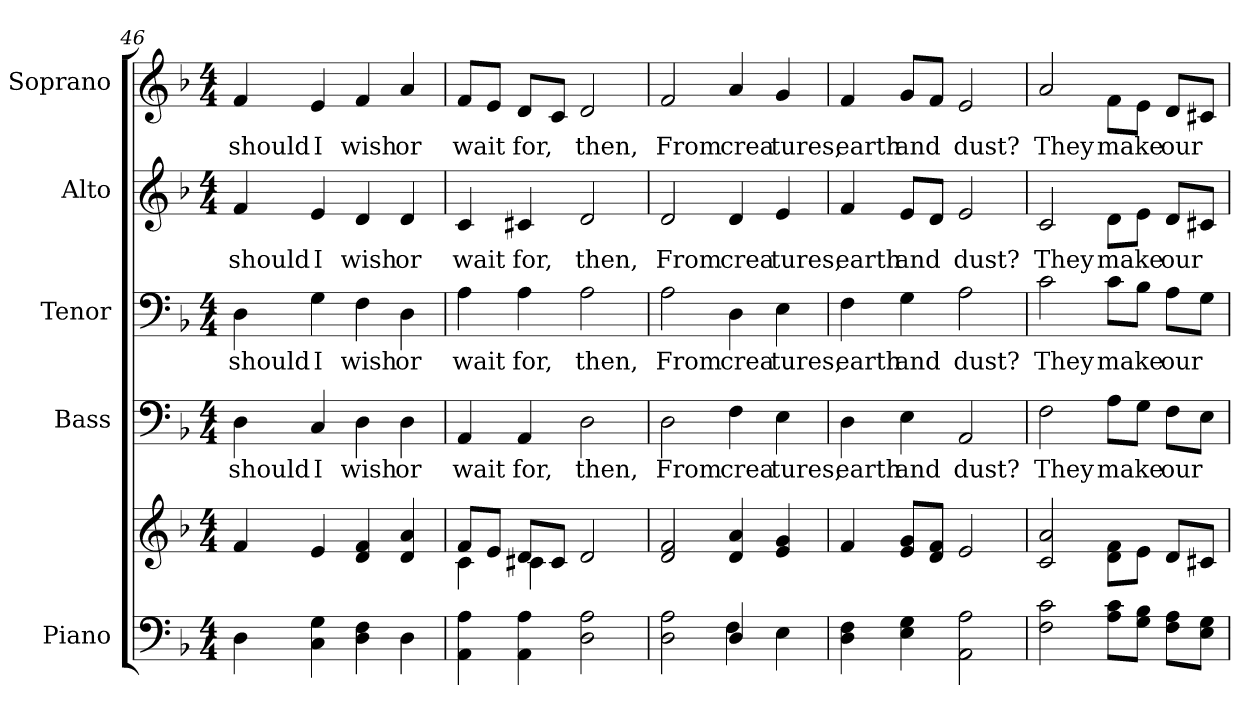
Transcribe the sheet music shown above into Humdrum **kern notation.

**kern	**kern	**kern	**text	**kern	**text	**kern	**text	**kern	**text
*part5	*part5	*part4	*part4	*part3	*part3	*part2	*part2	*part1	*part1
*staff6	*staff5	*staff4	*staff4	*staff3	*staff3	*staff2	*staff2	*staff1	*staff1
*I"Piano	*	*I"Bass	*	*I"Tenor	*	*I"Alto	*	*I"Soprano	*
*I'Pno.	*	*I'B.	*	*I'T.	*	*I'A.	*	*I'S.	*
*clefF4	*clefG2	*clefF4	*	*clefF4	*	*clefG2	*	*clefG2	*
*k[b-]	*k[b-]	*k[b-]	*	*k[b-]	*	*k[b-]	*	*k[b-]	*
*F:	*F:	*F:	*	*F:	*	*F:	*	*F:	*
*M4/4	*M4/4	*M4/4	*	*M4/4	*	*M4/4	*	*M4/4	*
=46	=46	=46	=46	=46	=46	=46	=46	=46	=46
!	!	!	!LO:LY:b:color=#000000	!	!	!	!	!	!
!	!	!	!	!	!LO:LY:b:color=#000000	!	!	!	!
!	!	!	!	!	!	!	!LO:LY:b:color=#000000	!	!
!	!	!	!	!	!	!	!	!	!LO:LY:b:color=#000000
4Di\	4fi/	4Di\	should	4Di\	should	4fi/	should	4fi/	should
!	!	!	!LO:LY:b:color=#000000	!	!	!	!	!	!
!	!	!	!	!	!LO:LY:b:color=#000000	!	!	!	!
!	!	!	!	!	!	!	!LO:LY:b:color=#000000	!	!
!	!	!	!	!	!	!	!	!	!LO:LY:b:color=#000000
4Ci\ 4Gi	4ei/	4Ci/	I	4Gi\	I	4ei/	I	4ei/	I
!	!	!	!LO:LY:b:color=#000000	!	!	!	!	!	!
!	!	!	!	!	!LO:LY:b:color=#000000	!	!	!	!
!	!	!	!	!	!	!	!LO:LY:b:color=#000000	!	!
!	!	!	!	!	!	!	!	!	!LO:LY:b:color=#000000
4Di\ 4Fi	4di/ 4fi	4Di\	wish	4Fi\	wish	4di/	wish	4fi/	wish
!	!	!	!LO:LY:b:color=#000000	!	!	!	!	!	!
!	!	!	!	!	!LO:LY:b:color=#000000	!	!	!	!
!	!	!	!	!	!	!	!LO:LY:b:color=#000000	!	!
!	!	!	!	!	!	!	!	!	!LO:LY:b:color=#000000
4Di\	4di/ 4ai	4Di\	or	4Di\	or	4di/	or	4ai/	or
=47	=47	=47	=47	=47	=47	=47	=47	=47	=47
*	*^	*	*	*	*	*	*	*	*
!	!	!	!	!LO:LY:b:color=#000000	!	!	!	!	!	!
!	!	!	!	!	!	!LO:LY:b:color=#000000	!	!	!	!
!	!	!	!	!	!	!	!	!LO:LY:b:color=#000000	!	!
!	!	!	!	!	!	!	!	!	!	!LO:LY:b:color=#000000
4AAi\ 4Ai	8fi/L	4ci\	4AAi/	wait	4Ai\	wait	4ci/	wait	8fi/L	wait
.	8ei/J	.	.	.	.	.	.	.	8ei/J	.
!	!	!	!	!LO:LY:b:color=#000000	!	!	!	!	!	!
!	!	!	!	!	!	!LO:LY:b:color=#000000	!	!	!	!
!	!	!	!	!	!	!	!	!LO:LY:b:color=#000000	!	!
!	!	!	!	!	!	!	!	!	!	!LO:LY:b:color=#000000
4AAi\ 4Ai	8di/L	4c#Xi\	4AAi/	for,	4Ai\	for,	4c#Xi/	for,	8di/L	for,
.	8c#i/J	.	.	.	.	.	.	.	8ci/J	.
!	!	!	!	!LO:LY:b:color=#000000	!	!	!	!	!	!
!	!	!	!	!	!	!LO:LY:b:color=#000000	!	!	!	!
!	!	!	!	!	!	!	!	!LO:LY:b:color=#000000	!	!
!	!	!	!	!	!	!	!	!	!	!LO:LY:b:color=#000000
2Di\ 2Ai	2di/	2ryy	2Di\	then,	2Ai\	then,	2di/	then,	2di/	then,
*	*v	*v	*	*	*	*	*	*	*	*
=48	=48	=48	=48	=48	=48	=48	=48	=48	=48
*^	*	*	*	*	*	*	*	*	*
*	*	*^	*	*	*	*	*	*	*	*
!	!	!	!	!	!LO:LY:b:color=#000000	!	!	!	!	!	!
*	*	*v	*v	*	*	*	*	*	*	*	*
*	*	*^	*	*	*	*	*	*	*	*
!	!	!	!	!	!	!	!LO:LY:b:color=#000000	!	!	!	!
*	*	*v	*v	*	*	*	*	*	*	*	*
*	*	*^	*	*	*	*	*	*	*	*
!	!	!	!	!	!	!	!	!	!LO:LY:b:color=#000000	!	!
*	*	*v	*v	*	*	*	*	*	*	*	*
*	*	*^	*	*	*	*	*	*	*	*
!	!	!	!	!	!	!	!	!	!	!	!LO:LY:b:color=#000000
*	*	*v	*v	*	*	*	*	*	*	*	*
2Di\ 2Ai	2ryy	2di/ 2fi	2Di\	From	2Ai\	From	2di/	From	2fi/	From
!	!	!	!	!LO:LY:b:color=#000000	!	!	!	!	!	!
!	!	!	!	!	!	!LO:LY:b:color=#000000	!	!	!	!
!	!	!	!	!	!	!	!	!LO:LY:b:color=#000000	!	!
!	!	!	!	!	!	!	!	!	!	!LO:LY:b:color=#000000
4Di/	4Fi\	4di/ 4ai	4Fi\	crea	4Di\	crea	4di/	crea	4ai/	crea
!	!	!	!	!LO:LY:b:color=#000000	!	!	!	!	!	!
!	!	!	!	!	!	!LO:LY:b:color=#000000	!	!	!	!
!	!	!	!	!	!	!	!	!LO:LY:b:color=#000000	!	!
!	!	!	!	!	!	!	!	!	!	!LO:LY:b:color=#000000
4Ei\	4ryy	4ei/ 4gi	4Ei\	tures,	4Ei\	tures,	4ei/	tures,	4gi/	tures,
*v	*v	*	*	*	*	*	*	*	*	*
!!LO:LB:g=z
=49	=49	=49	=49	=49	=49	=49	=49	=49	=49
*^	*	*	*	*	*	*	*	*	*
!	!	!	!	!LO:LY:b:color=#000000	!	!	!	!	!	!
*v	*v	*	*	*	*	*	*	*	*	*
*^	*	*	*	*	*	*	*	*	*
!	!	!	!	!	!	!LO:LY:b:color=#000000	!	!	!	!
*v	*v	*	*	*	*	*	*	*	*	*
*^	*	*	*	*	*	*	*	*	*
!	!	!	!	!	!	!	!	!LO:LY:b:color=#000000	!	!
*v	*v	*	*	*	*	*	*	*	*	*
*^	*	*	*	*	*	*	*	*	*
!	!	!	!	!	!	!	!	!	!	!LO:LY:b:color=#000000
*v	*v	*	*	*	*	*	*	*	*	*
4Di\ 4Fi	4fi/	4Di\	earth	4Fi\	earth	4fi/	earth	4fi/	earth
!	!	!	!LO:LY:b:color=#000000	!	!	!	!	!	!
!	!	!	!	!	!LO:LY:b:color=#000000	!	!	!	!
!	!	!	!	!	!	!	!LO:LY:b:color=#000000	!	!
!	!	!	!	!	!	!	!	!	!LO:LY:b:color=#000000
4Ei\ 4Gi	8ei/ 8giL	4Ei\	and	4Gi\	and	8ei/L	and	8gi/L	and
.	8di/ 8fiJ	.	.	.	.	8di/J	.	8fi/J	.
!	!	!	!LO:LY:b:color=#000000	!	!	!	!	!	!
!	!	!	!	!	!LO:LY:b:color=#000000	!	!	!	!
!	!	!	!	!	!	!	!LO:LY:b:color=#000000	!	!
!	!	!	!	!	!	!	!	!	!LO:LY:b:color=#000000
2AAi\ 2Ai	2ei/	2AAi/	dust?	2Ai\	dust?	2ei/	dust?	2ei/	dust?
=50	=50	=50	=50	=50	=50	=50	=50	=50	=50
!	!	!	!LO:LY:b:color=#000000	!	!	!	!	!	!
!	!	!	!	!	!LO:LY:b:color=#000000	!	!	!	!
!	!	!	!	!	!	!	!LO:LY:b:color=#000000	!	!
!	!	!	!	!	!	!	!	!	!LO:LY:b:color=#000000
2Fi\ 2ci	2ci/ 2ai	2Fi\	They	2ci\	They	2ci/	They	2ai/	They
!	!	!	!LO:LY:b:color=#000000	!	!	!	!	!	!
!	!	!	!	!	!LO:LY:b:color=#000000	!	!	!	!
!	!	!	!	!	!	!	!LO:LY:b:color=#000000	!	!
!	!	!	!	!	!	!	!	!	!LO:LY:b:color=#000000
8Ai\ 8ciL	8di\ 8fiL	8Ai\L	make	8ci\L	make	8di\L	make	8fi\L	make
8Gi\ 8B-iJ	8ei\J	8Gi\J	.	8B-i\J	.	8ei\J	.	8ei\J	.
!	!	!	!LO:LY:b:color=#000000	!	!	!	!	!	!
!	!	!	!	!	!LO:LY:b:color=#000000	!	!	!	!
!	!	!	!	!	!	!	!LO:LY:b:color=#000000	!	!
!	!	!	!	!	!	!	!	!	!LO:LY:b:color=#000000
8Fi\ 8AiL	8di/L	8Fi\L	our	8Ai\L	our	8di/L	our	8di/L	our
8Ei\ 8GiJ	8c#Xi/J	8Ei\J	.	8Gi\J	.	8c#Xi/J	.	8c#Xi/J	.
=	=	=	=	=	=	=	=	=	=
*-	*-	*-	*-	*-	*-	*-	*-	*-	*-
